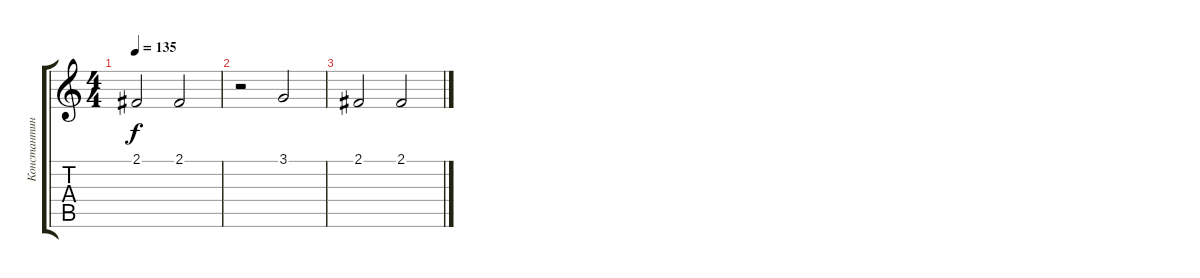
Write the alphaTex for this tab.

\track ("Константин Бекрев (программирование)" "Константин") {instrument tubularbells}
\staff {score tabs}
\tuning (E4 B3 G3 D3 A2 E2) {hide}
\ts (4 4)
\tempo 135
\clef g2
\ks c
2.1.2{dy f} 2.1.2 |
r.2 3.1.2 |
2.1.2 2.1.2
